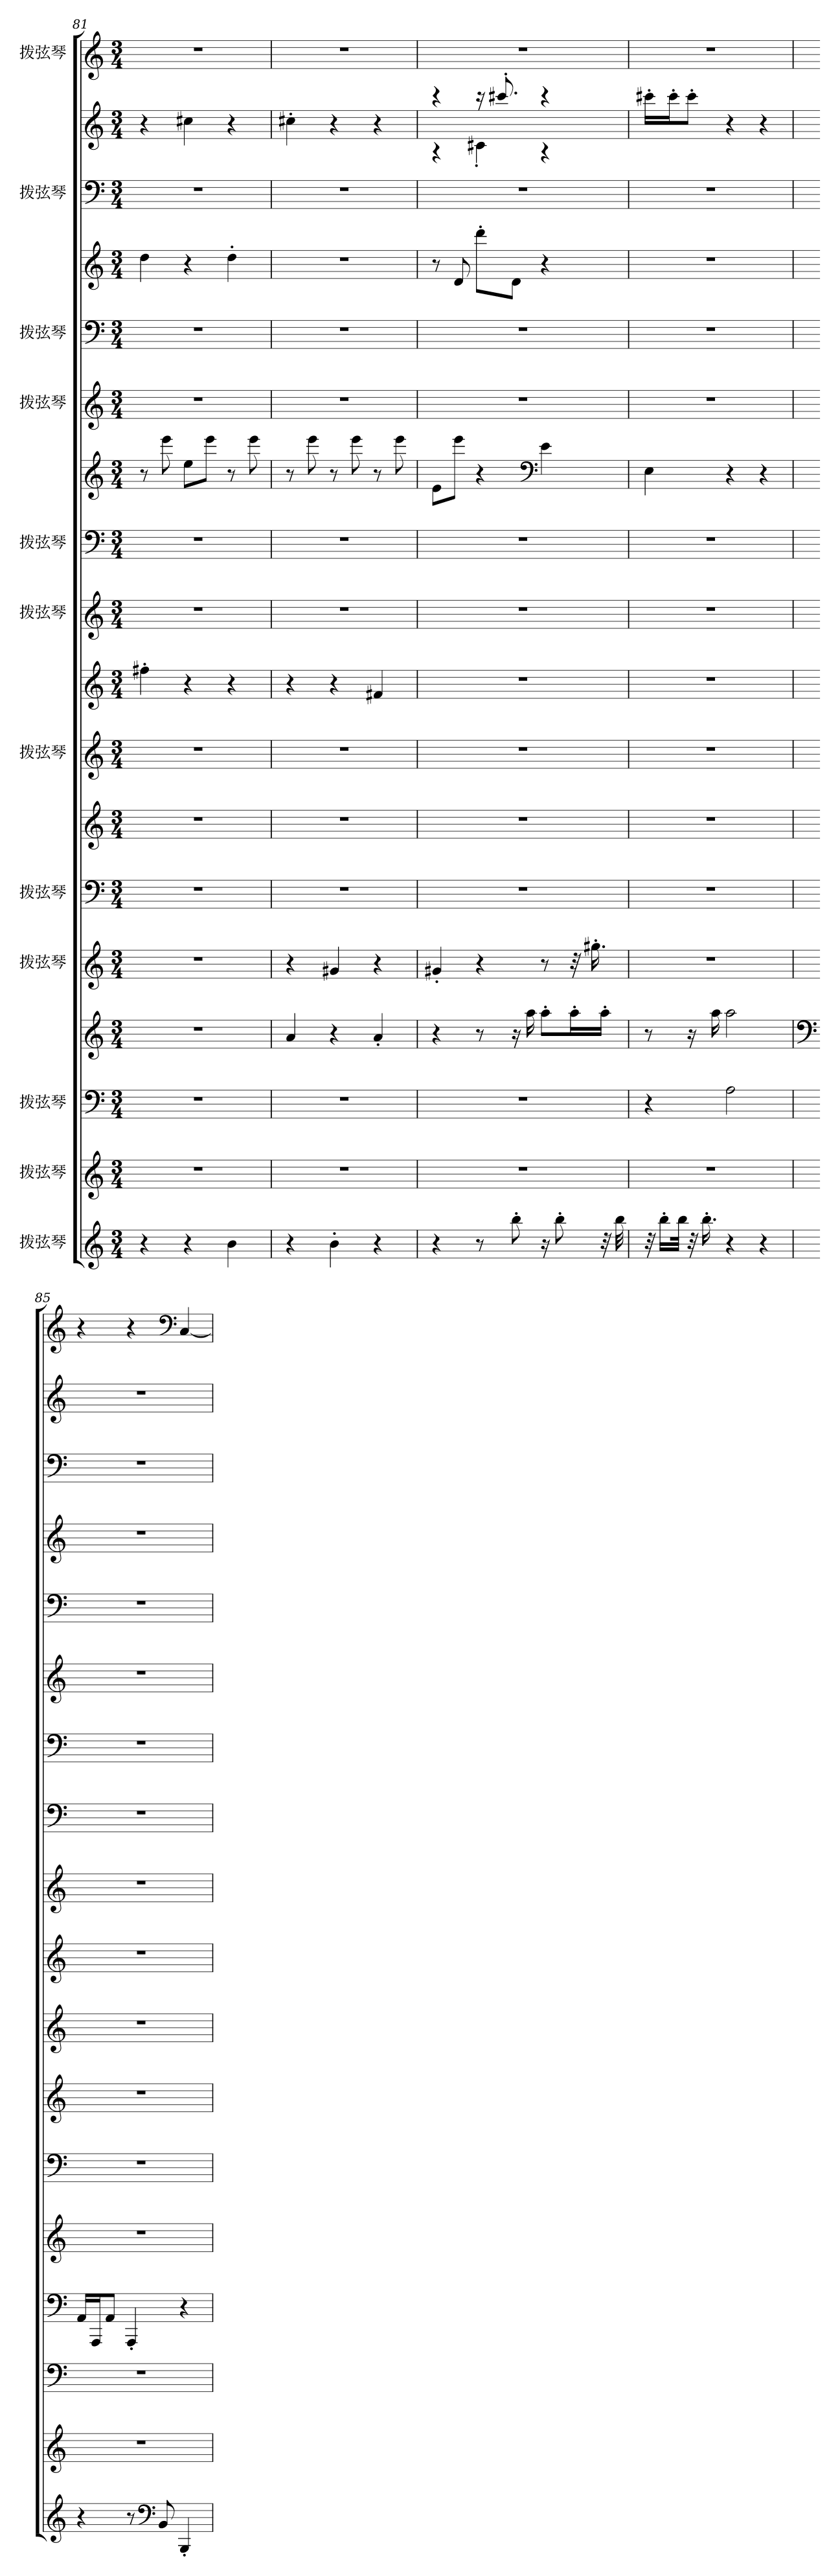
**kern	**kern	**kern	**kern	**kern	**kern	**kern	**kern	**kern	**kern	**kern	**kern	**kern	**kern	**kern	**kern	**kern	**kern
*part12	*part11	*part10	*part10	*part9	*part8	*part8	*part7	*part7	*part6	*part5	*part5	*part4	*part3	*part3	*part2	*part2	*part1
*staff18	*staff17	*staff16	*staff15	*staff14	*staff13	*staff12	*staff11	*staff10	*staff9	*staff8	*staff7	*staff6	*staff5	*staff4	*staff3	*staff2	*staff1
*I"拨弦琴	*I"拨弦琴	*I"拨弦琴	*	*I"拨弦琴	*I"拨弦琴	*	*I"拨弦琴	*	*I"拨弦琴	*I"拨弦琴	*	*I"拨弦琴	*I"拨弦琴	*	*I"拨弦琴	*	*I"拨弦琴
!!LO:PB:g=z
*clefG2	*clefG2	*clefF4	*clefG2	*clefG2	*clefF4	*clefG2	*clefG2	*clefG2	*clefG2	*clefF4	*clefG2	*clefG2	*clefF4	*clefG2	*clefF4	*clefG2	*clefG2
*k[]	*k[]	*k[]	*k[]	*k[]	*k[]	*k[]	*k[]	*k[]	*k[]	*k[]	*k[]	*k[]	*k[]	*k[]	*k[]	*k[]	*k[]
*M3/4	*M3/4	*M3/4	*M3/4	*M3/4	*M3/4	*M3/4	*M3/4	*M3/4	*M3/4	*M3/4	*M3/4	*M3/4	*M3/4	*M3/4	*M3/4	*M3/4	*M3/4
=81	=81	=81	=81	=81	=81	=81	=81	=81	=81	=81	=81	=81	=81	=81	=81	=81	=81
4r	2.r	2.r	2.r	2.r	2.r	2.r	2.r	4ff#X'\	2.r	2.r	8r	2.r	2.r	4dd\	2.r	4r	2.r
.	.	.	.	.	.	.	.	.	.	.	8eee\	.	.	.	.	.	.
4r	.	.	.	.	.	.	.	4r	.	.	8ee\L	.	.	4r	.	4cc#X\	.
.	.	.	.	.	.	.	.	.	.	.	8eee\J	.	.	.	.	.	.
4b\	.	.	.	.	.	.	.	4r	.	.	8r	.	.	4dd'\	.	4r	.
.	.	.	.	.	.	.	.	.	.	.	8eee\	.	.	.	.	.	.
=82	=82	=82	=82	=82	=82	=82	=82	=82	=82	=82	=82	=82	=82	=82	=82	=82	=82
4r	2.r	2.r	4a/	4r	2.r	2.r	2.r	4r	2.r	2.r	8r	2.r	2.r	2.r	2.r	4cc#X'\	2.r
.	.	.	.	.	.	.	.	.	.	.	8eee\	.	.	.	.	.	.
4b'\	.	.	4r	4g#X/	.	.	.	4r	.	.	8r	.	.	.	.	4r	.
.	.	.	.	.	.	.	.	.	.	.	8eee\	.	.	.	.	.	.
4r	.	.	4a'/	4r	.	.	.	4f#X/	.	.	8r	.	.	.	.	4r	.
.	.	.	.	.	.	.	.	.	.	.	8eee\	.	.	.	.	.	.
=83	=83	=83	=83	=83	=83	=83	=83	=83	=83	=83	=83	=83	=83	=83	=83	=83	=83
*	*	*	*	*	*	*	*	*	*	*	*	*	*	*	*	*^	*
4r	2.r	2.r	4r	4g#X'/	2.r	2.r	2.r	2.r	2.r	2.r	8e\L	2.r	2.r	8r	2.r	4r	4r	2.r
.	.	.	.	.	.	.	.	.	.	.	8eee\J	.	.	8d/	.	.	.	.
8r	.	.	8r	4r	.	.	.	.	.	.	4r	.	.	8ddd'\L	.	16r	4c#X'\	.
.	.	.	.	.	.	.	.	.	.	.	.	.	.	.	.	8.ccc#X'/	.	.
8bb'\	.	.	16r	.	.	.	.	.	.	.	.	.	.	8d\J	.	.	.	.
.	.	.	16aa\	.	.	.	.	.	.	.	.	.	.	.	.	.	.	.
*	*	*	*	*	*	*	*	*	*	*	*clefF4	*	*	*	*	*	*	*
16r	.	.	8aa'\L	8r	.	.	.	.	.	.	4e\	.	.	4r	.	4r	4r	.
8bb'\	.	.	.	.	.	.	.	.	.	.	.	.	.	.	.	.	.	.
.	.	.	16aa'\L	32r	.	.	.	.	.	.	.	.	.	.	.	.	.	.
.	.	.	.	16.gg#X'\	.	.	.	.	.	.	.	.	.	.	.	.	.	.
32r	.	.	16aa'\JJ	.	.	.	.	.	.	.	.	.	.	.	.	.	.	.
32bb\	.	.	.	.	.	.	.	.	.	.	.	.	.	.	.	.	.	.
*	*	*	*	*	*	*	*	*	*	*	*	*	*	*	*	*v	*v	*
=84	=84	=84	=84	=84	=84	=84	=84	=84	=84	=84	=84	=84	=84	=84	=84	=84	=84
32r	2.r	4r	8r	2.r	2.r	2.r	2.r	2.r	2.r	2.r	4E\	2.r	2.r	2.r	2.r	16ccc#X'\LL	2.r
16bb'\LL	.	.	.	.	.	.	.	.	.	.	.	.	.	.	.	.	.
.	.	.	.	.	.	.	.	.	.	.	.	.	.	.	.	16ccc#'\J	.
32bb\JJk	.	.	.	.	.	.	.	.	.	.	.	.	.	.	.	.	.
32r	.	.	16r	.	.	.	.	.	.	.	.	.	.	.	.	8ccc#'\J	.
16.bb'\	.	.	.	.	.	.	.	.	.	.	.	.	.	.	.	.	.
.	.	.	16aa\	.	.	.	.	.	.	.	.	.	.	.	.	.	.
4r	.	2A\	2aa\	.	.	.	.	.	.	.	4r	.	.	.	.	4r	.
4r	.	.	.	.	.	.	.	.	.	.	4r	.	.	.	.	4r	.
!!LO:PB:g=z
=85	=85	=85	=85	=85	=85	=85	=85	=85	=85	=85	=85	=85	=85	=85	=85	=85	=85
*	*	*	*clefF4	*	*	*	*	*	*	*	*	*	*	*	*	*	*
4r	2.r	2.r	16AA/LL	2.r	2.r	2.r	2.r	2.r	2.r	2.r	2.r	2.r	2.r	2.r	2.r	2.r	4r
.	.	.	16AAA/J	.	.	.	.	.	.	.	.	.	.	.	.	.	.
.	.	.	8AA/J	.	.	.	.	.	.	.	.	.	.	.	.	.	.
8r	.	.	4AAA'/	.	.	.	.	.	.	.	.	.	.	.	.	.	4r
*clefF4	*	*	*	*	*	*	*	*	*	*	*	*	*	*	*	*	*
8BB/	.	.	.	.	.	.	.	.	.	.	.	.	.	.	.	.	.
*	*	*	*	*	*	*	*	*	*	*	*	*	*	*	*	*	*clefF4
4BBB'/	.	.	4r	.	.	.	.	.	.	.	.	.	.	.	.	.	[4C/
=	=	=	=	=	=	=	=	=	=	=	=	=	=	=	=	=	=
*-	*-	*-	*-	*-	*-	*-	*-	*-	*-	*-	*-	*-	*-	*-	*-	*-	*-
